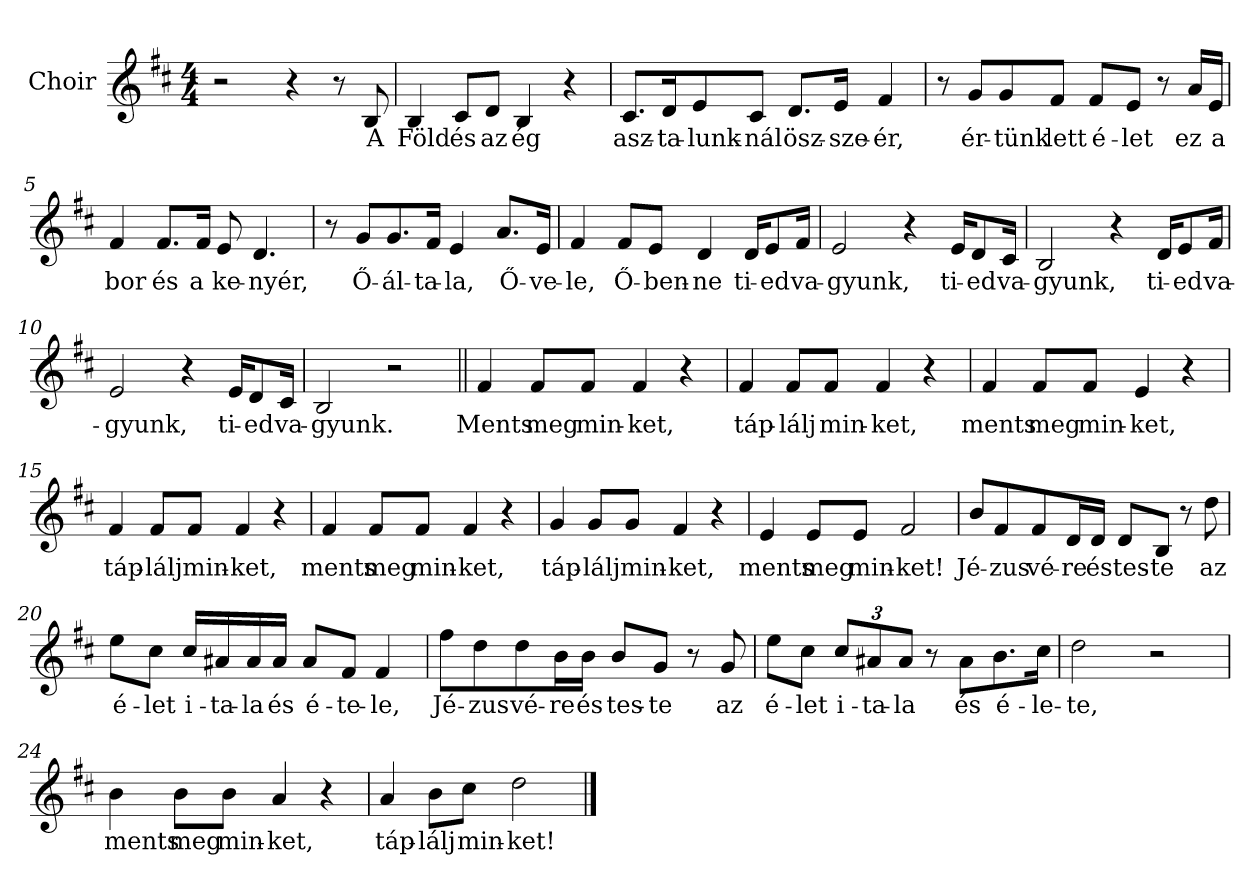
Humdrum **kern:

**kern	**text
*part1	*part1
*staff1	*staff1
*I"Choir	*
*I'Ch	*
*clefG2	*
*k[f#c#]	*
*D:	*
*M4/4	*
=1	=1
2r	.
4r	.
8r	.
8B/	A
=2	=2
4B/	Föld
8c#/L	és
8d/J	az
4B/	ég
4r	.
=3	=3
8.c#/L	asz-
16d/K	-ta-
8e/	-lunk-
8c#/J	-nál
8.d/L	ösz-
16e/Jk	-sze-
4f#/	-ér,
=4	=4
8r	.
8g/L	ér-
8g/	-tünk
8f#/J	lett
8f#/L	é-
8e/J	-let
8r	.
16a/LL	ez
16e/JJ	a
!!LO:LB:g=z
=5	=5
4f#/	bor
8.f#/L	és
16f#/Jk	a
8e/	ke-
4.d/	-nyér,
=6	=6
8r	.
8g/L	Ő-
8.g/	-ál-
16f#/Jk	-ta-
4e/	-la,
8.a/L	Ő-
16e/Jk	-ve-
=7	=7
4f#/	-le,
8f#/L	Ő-
8e/J	-ben-
4d/	-ne
16d/KL	ti-
8e/	-ed
16f#/Jk	va-
=8	=8
2e/	-gyunk,
4r	.
16e/KL	ti-
8d/	-ed
16c#/Jk	va-
!!LO:LB:g=z
=9	=9
2B/	-gyunk,
4r	.
16d/KL	ti-
8e/	-ed
16f#/Jk	va-
=10	=10
2e/	-gyunk,
4r	.
16e/KL	ti-
8d/	-ed
16c#/Jk	va-
=11	=11
2B/	-gyunk.
2r	.
!!LO:LB:g=z
=12||	=12||
4f#/	Ments
8f#/L	meg
8f#/J	min-
4f#/	-ket,
4r	.
=13	=13
4f#/	táp-
8f#/L	-lálj
8f#/J	min-
4f#/	-ket,
4r	.
=14	=14
4f#/	ments
8f#/L	meg
8f#/J	min-
4e/	-ket,
4r	.
=15	=15
4f#/	táp-
8f#/L	-lálj
8f#/J	min-
4f#/	-ket,
4r	.
!!LO:LB:g=z
=16	=16
4f#/	ments
8f#/L	meg
8f#/J	min-
4f#/	-ket,
4r	.
=17	=17
4g/	táp-
8g/L	-lálj
8g/J	min-
4f#/	-ket,
4r	.
=18	=18
4e/	ments
8e/L	meg
8e/J	min-
2f#/	-ket!
!!LO:LB:g=z
=19	=19
8b/L	Jé-
8f#/	-zus
8f#/	vé-
16d/L	-re
16d/JJ	és
8d/L	tes-
8B/J	-te
8r	.
8dd\	az
=20	=20
8ee\L	é-
8cc#\J	-let
16cc#/LL	i-
16a#X/	-ta-
16a#/	-la
16a#/JJ	és
8a#/L	é-
8f#/J	-te-
4f#/	-le,
=21	=21
8ff#\L	Jé-
8dd\	-zus
8dd\	vé-
16b\L	-re
16b\JJ	és
8b/L	tes-
8g/J	-te
8r	.
8g/	az
!!LO:LB:g=z
=22	=22
8ee\L	é-
8cc#\J	-let
*Xbrackettup	*
12cc#/L	i-
12a#X/	-ta-
12a#/J	-la
8r	.
8a#\L	és
8.b\	é-
16cc#\Jk	-le-
=23	=23
2dd\	-te,
2r	.
=24	=24
4b\	ments
8b\L	meg
8b\J	min-
4a/	-ket,
4r	.
=25	=25
4a/	táp-
8b\L	-lálj
8cc#\J	min-
2dd\	-ket!
==	==
*-	*-
